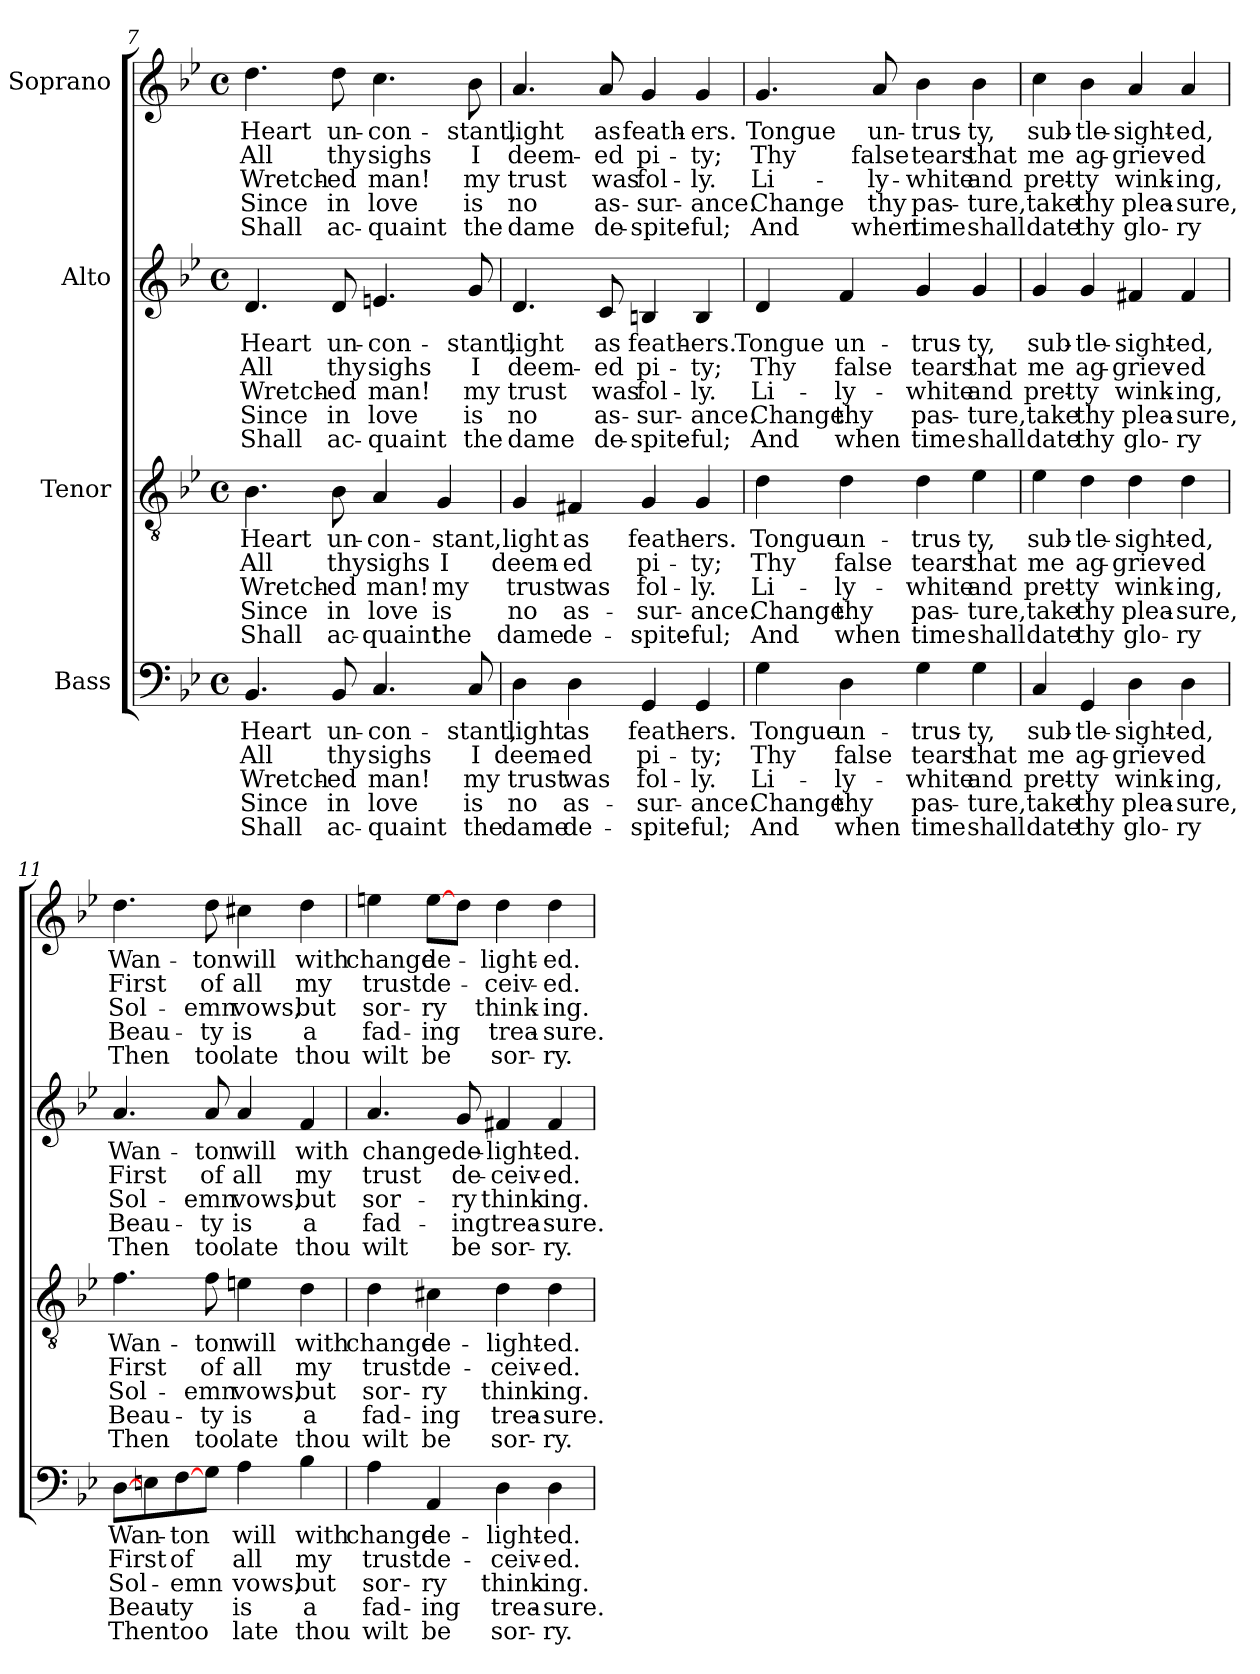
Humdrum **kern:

**kern	**text	**text	**text	**text	**text	**kern	**text	**text	**text	**text	**text	**kern	**text	**text	**text	**text	**text	**kern	**text	**text	**text	**text	**text
*part4	*part4	*part4	*part4	*part4	*part4	*part3	*part3	*part3	*part3	*part3	*part3	*part2	*part2	*part2	*part2	*part2	*part2	*part1	*part1	*part1	*part1	*part1	*part1
*staff4	*staff4	*staff4	*staff4	*staff4	*staff4	*staff3	*staff3	*staff3	*staff3	*staff3	*staff3	*staff2	*staff2	*staff2	*staff2	*staff2	*staff2	*staff1	*staff1	*staff1	*staff1	*staff1	*staff1
*I"Bass	*	*	*	*	*	*I"Tenor	*	*	*	*	*	*I"Alto	*	*	*	*	*	*I"Soprano	*	*	*	*	*
*clefF4	*	*	*	*	*	*clefGv2	*	*	*	*	*	*clefG2	*	*	*	*	*	*clefG2	*	*	*	*	*
*k[b-e-]	*	*	*	*	*	*k[b-e-]	*	*	*	*	*	*k[b-e-]	*	*	*	*	*	*k[b-e-]	*	*	*	*	*
*B-:	*	*	*	*	*	*B-:	*	*	*	*	*	*B-:	*	*	*	*	*	*B-:	*	*	*	*	*
*M4/4	*	*	*	*	*	*M4/4	*	*	*	*	*	*M4/4	*	*	*	*	*	*M4/4	*	*	*	*	*
*met(c)	*	*	*	*	*	*met(c)	*	*	*	*	*	*met(c)	*	*	*	*	*	*met(c)	*	*	*	*	*
=7	=7	=7	=7	=7	=7	=7	=7	=7	=7	=7	=7	=7	=7	=7	=7	=7	=7	=7	=7	=7	=7	=7	=7
4.BB-!/	Heart	All	Wretch-	Since	Shall	4.B-!\	Heart	All	Wretch-	Since	Shall	4.d!/	Heart	All	Wretch-	Since	Shall	4.dd!\	Heart	All	Wretch-	Since	Shall
8BB-!/	un-	thy	-ed	in	ac-	8B-!\	un-	thy	-ed	in	ac-	8d!/	un-	thy	-ed	in	ac-	8dd!\	un-	thy	-ed	in	ac-
4.C!/	-con-	sighs	man!	love	-quaint	4A!/	-con-	sighs	man!	love	-quaint	4.en!/	-con-	sighs	man!	love	-quaint	4.cc!\	-con-	sighs	man!	love	-quaint
.	.	.	.	.	.	4G!/	-stant,	I	my	is	the	.	.	.	.	.	.	.	.	.	.	.	.
8C!/	-stant,	I	my	is	the	.	.	.	.	.	.	8g!/	-stant,	I	my	is	the	8b-!\	-stant,	I	my	is	the
!!LO:PB:g=z
=8	=8	=8	=8	=8	=8	=8	=8	=8	=8	=8	=8	=8	=8	=8	=8	=8	=8	=8	=8	=8	=8	=8	=8
4D!\	light	deem-	trust	no	dame	4G!/	light	deem-	trust	no	dame	4.d!/	light	deem-	trust	no	dame	4.a!/	light	deem-	trust	no	dame
4D!\	as	-ed	was	as-	de-	4F#X!/	as	-ed	was	as-	de-	.	.	.	.	.	.	.	.	.	.	.	.
.	.	.	.	.	.	.	.	.	.	.	.	8c!/	as	-ed	was	as-	de-	8a!/	as	-ed	was	as-	de-
4GG!/	feath-	pi-	fol-	-sur-	-spite-	4G!/	feath-	pi-	fol-	-sur-	-spite-	4Bn!/	feath-	pi-	fol-	-sur-	-spite-	4g!/	feath-	pi-	fol-	-sur-	-spite-
4GG!/	-ers.	-ty;	-ly.	-ance.	-ful;	4G!/	-ers.	-ty;	-ly.	-ance.	-ful;	4B!/	-ers.	-ty;	-ly.	-ance.	-ful;	4g!/	-ers.	-ty;	-ly.	-ance.	-ful;
=9	=9	=9	=9	=9	=9	=9	=9	=9	=9	=9	=9	=9	=9	=9	=9	=9	=9	=9	=9	=9	=9	=9	=9
4G!\	Tongue	Thy	Li-	Change	And	4d!\	Tongue	Thy	Li-	Change	And	4d!/	Tongue	Thy	Li-	Change	And	4.g!/	Tongue	Thy	Li-	Change	And
4D!\	un-	false	-ly-	thy	when	4d!\	un-	false	-ly-	thy	when	4f!/	un-	false	-ly-	thy	when	.	.	.	.	.	.
.	.	.	.	.	.	.	.	.	.	.	.	.	.	.	.	.	.	8a!/	un-	false	-ly-	thy	when
4G!\	-trus-	tears	-white	pas-	time	4d!\	-trus-	tears	-white	pas-	time	4g!/	-trus-	tears	-white	pas-	time	4b-!\	-trus-	tears	-white	pas-	time
4G!\	-ty,	that	and	-ture,	shall	4e-!\	-ty,	that	and	-ture,	shall	4g!/	-ty,	that	and	-ture,	shall	4b-!\	-ty,	that	and	-ture,	shall
=10	=10	=10	=10	=10	=10	=10	=10	=10	=10	=10	=10	=10	=10	=10	=10	=10	=10	=10	=10	=10	=10	=10	=10
4C!/	sub-	me	pret-	take	date	4e-!\	sub-	me	pret-	take	date	4g!/	sub-	me	pret-	take	date	4cc!\	sub-	me	pret-	take	date
4GG!/	-tle-	ag-	-ty	thy	thy	4d!\	-tle-	ag-	-ty	thy	thy	4g!/	-tle-	ag-	-ty	thy	thy	4b-!\	-tle-	ag-	-ty	thy	thy
4D!\	-sight-	-griev-	wink-	plea-	glo-	4d!\	-sight-	-griev-	wink-	plea-	glo-	4f#X!/	-sight-	-griev-	wink-	plea-	glo-	4a!/	-sight-	-griev-	wink-	plea-	glo-
4D!\	-ed,	-ed	-ing,	-sure,	-ry	4d!\	-ed,	-ed	-ing,	-sure,	-ry	4f#!/	-ed,	-ed	-ing,	-sure,	-ry	4a!/	-ed,	-ed	-ing,	-sure,	-ry
=11	=11	=11	=11	=11	=11	=11	=11	=11	=11	=11	=11	=11	=11	=11	=11	=11	=11	=11	=11	=11	=11	=11	=11
[8D!\L	Wan-	First	Sol-	Beau-	Then	4.f!\	Wan-	First	Sol-	Beau-	Then	4.a!/	Wan-	First	Sol-	Beau-	Then	4.dd!\	Wan-	First	Sol-	Beau-	Then
8En!\	.	.	.	.	.	.	.	.	.	.	.	.	.	.	.	.	.	.	.	.	.	.	.
[8F!\	-ton	of	-emn	-ty	too	.	.	.	.	.	.	.	.	.	.	.	.	.	.	.	.	.	.
8G!\J	.	.	.	.	.	8f!\	-ton	of	-emn	-ty	too	8a!/	-ton	of	-emn	-ty	too	8dd!\	-ton	of	-emn	-ty	too
4A!\	will	all	vows,	is	late	4en!\	will	all	vows,	is	late	4a!/	will	all	vows,	is	late	4cc#X!\	will	all	vows,	is	late
4B-!\	with	my	but	a	thou	4d!\	with	my	but	a	thou	4f!/	with	my	but	a	thou	4dd!\	with	my	but	a	thou
!!LO:LB:g=z
=12	=12	=12	=12	=12	=12	=12	=12	=12	=12	=12	=12	=12	=12	=12	=12	=12	=12	=12	=12	=12	=12	=12	=12
4A!\	change	trust	sor-	fad-	wilt	4d!\	change	trust	sor-	fad-	wilt	4.a!/	change	trust	sor-	fad-	wilt	4een!\	change	trust	sor-	fad-	wilt
4AA!/	de-	de-	-ry	-ing	be	4c#X!\	de-	de-	-ry	-ing	be	.	.	.	.	.	.	[8ee!\L	de-	de-	-ry	-ing	be
.	.	.	.	.	.	.	.	.	.	.	.	8g!/	de-	de-	-ry	-ing	be	8dd!\J	.	.	.	.	.
4D!\	-light-	-ceiv-	think-	trea-	sor-	4d!\	-light-	-ceiv-	think-	trea-	sor-	4f#X!/	-light-	-ceiv-	think-	trea-	sor-	4dd!\	-light-	-ceiv-	think-	trea-	sor-
4D!\	-ed.	-ed.	-ing.	-sure.	-ry.	4d!\	-ed.	-ed.	-ing.	-sure.	-ry.	4f#!/	-ed.	-ed.	-ing.	-sure.	-ry.	4dd!\	-ed.	-ed.	-ing.	-sure.	-ry.
=	=	=	=	=	=	=	=	=	=	=	=	=	=	=	=	=	=	=	=	=	=	=	=
*-	*-	*-	*-	*-	*-	*-	*-	*-	*-	*-	*-	*-	*-	*-	*-	*-	*-	*-	*-	*-	*-	*-	*-
